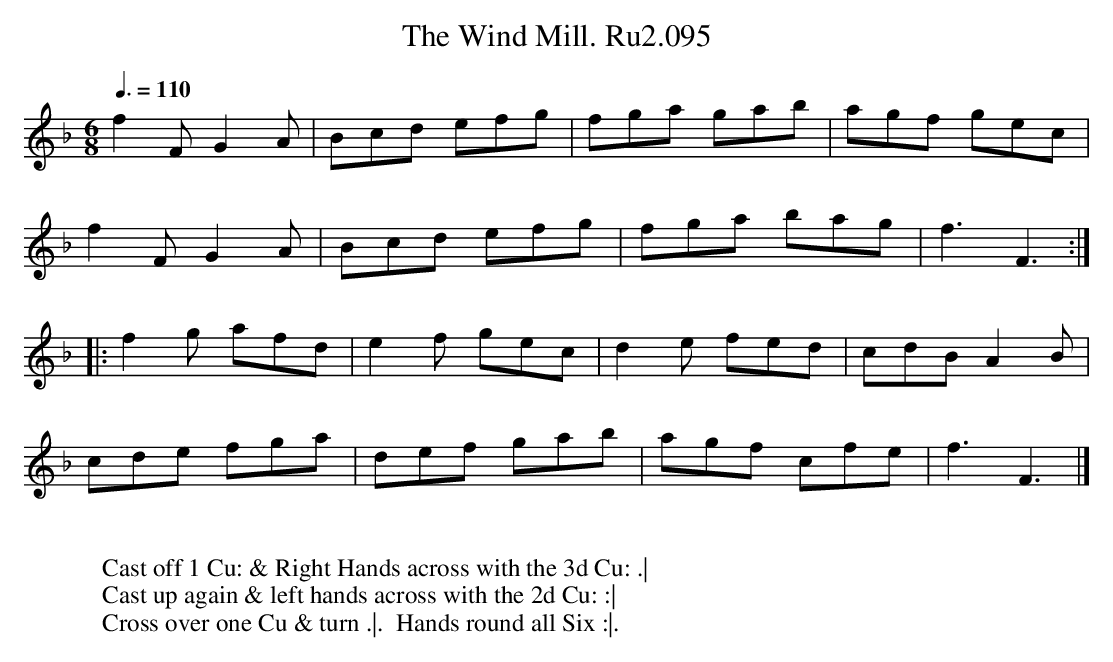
X:1
T:Wind Mill. Ru2.095, The
L:1/8
M:6/8
Q:3/8=110
K:F
f2F G2A|Bcd efg|fga gab|agf gec|
f2F G2A|Bcd efg|fga bag|f3 F3 :|
|: f2g afd|e2f gec|d2e fed|cdB A2B|
cde fga|def gab|agf cfe|f3F3 |]
W:
W: Cast off 1 Cu: & Right Hands across with the 3d Cu: .|
W: Cast up again & left hands across with the 2d Cu: :|
W: Cross over one Cu & turn .|.  Hands round all Six :|.
